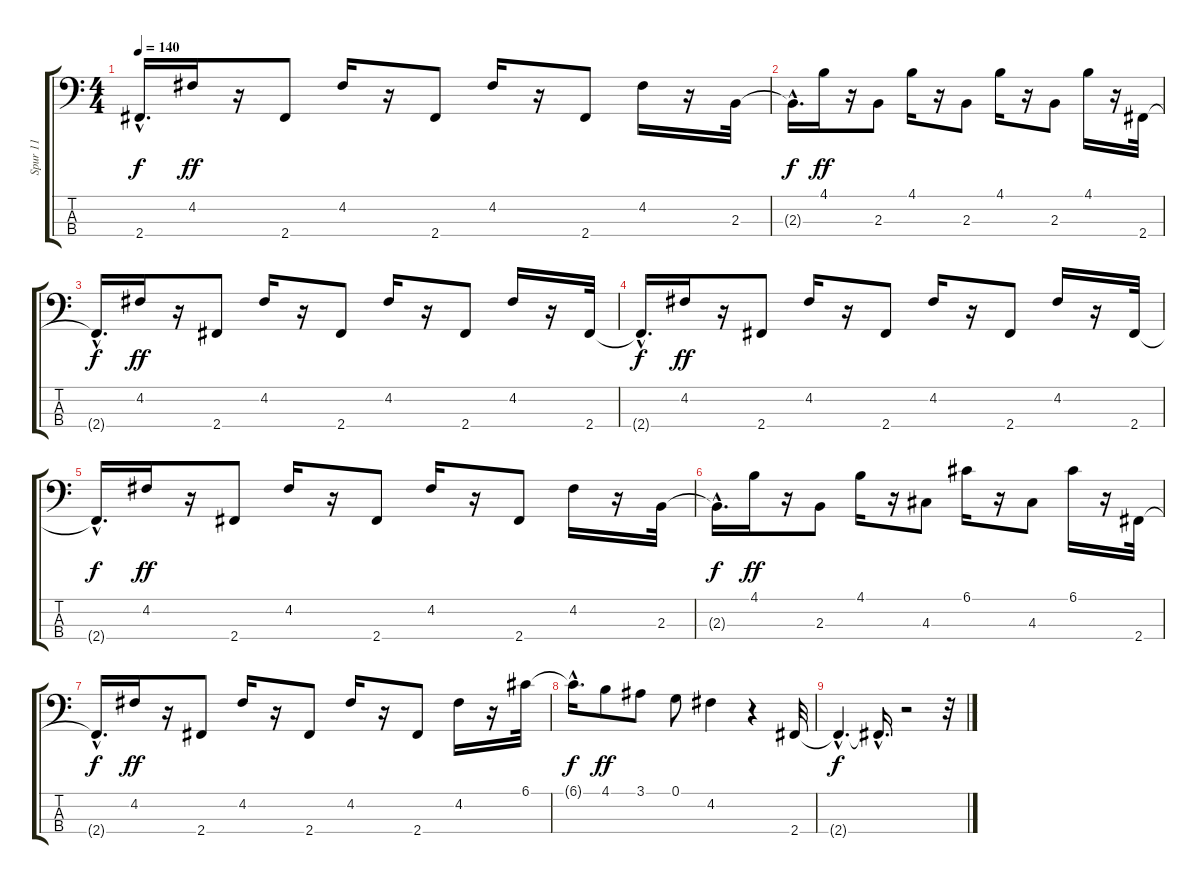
\track ("Spur 11" "Spur 11") {instrument slapbass1}
\staff {score tabs}
\tuning (G2 D2 A1 E1) {hide}
\ts (4 4)
\tempo 140
\clef f4
\ks c
2.4{hac t}.16{d dy f} 4.2.16{dy ff} r.16 2.4.8 4.2.16 r.16 2.4.8 4.2.16 r.16 2.4.8 4.2.16 r.16 2.3.32 |
2.3{hac t}.16{d dy f} 4.1.16{dy ff} r.16 2.3.8 4.1.16 r.16 2.3.8 4.1.16 r.16 2.3.8 4.1.16 r.16 2.4.32 |
2.4{hac t}.16{d dy f} 4.2.16{dy ff} r.16 2.4.8 4.2.16 r.16 2.4.8 4.2.16 r.16 2.4.8 4.2.16 r.16 2.4.32 |
2.4{hac t}.16{d dy f} 4.2.16{dy ff} r.16 2.4.8 4.2.16 r.16 2.4.8 4.2.16 r.16 2.4.8 4.2.16 r.16 2.4.32 |
2.4{hac t}.16{d dy f} 4.2.16{dy ff} r.16 2.4.8 4.2.16 r.16 2.4.8 4.2.16 r.16 2.4.8 4.2.16 r.16 2.3.32 |
2.3{hac t}.16{d dy f} 4.1.16{dy ff} r.16 2.3.8 4.1.16 r.16 4.3.8 6.1.16 r.16 4.3.8 6.1.16 r.16 2.4.32 |
2.4{hac t}.16{d dy f} 4.2.16{dy ff} r.16 2.4.8 4.2.16 r.16 2.4.8 4.2.16 r.16 2.4.8 4.2.16 r.16 6.1.32 |
6.1{hac t}.16{d dy f} 4.1.8{dy ff} 3.1.8 0.1.8 4.2.4 r.4 2.4.32 |
2.4{hac t}.4{d dy f} 2.4{hac t}.16{d} r.2 r.32
